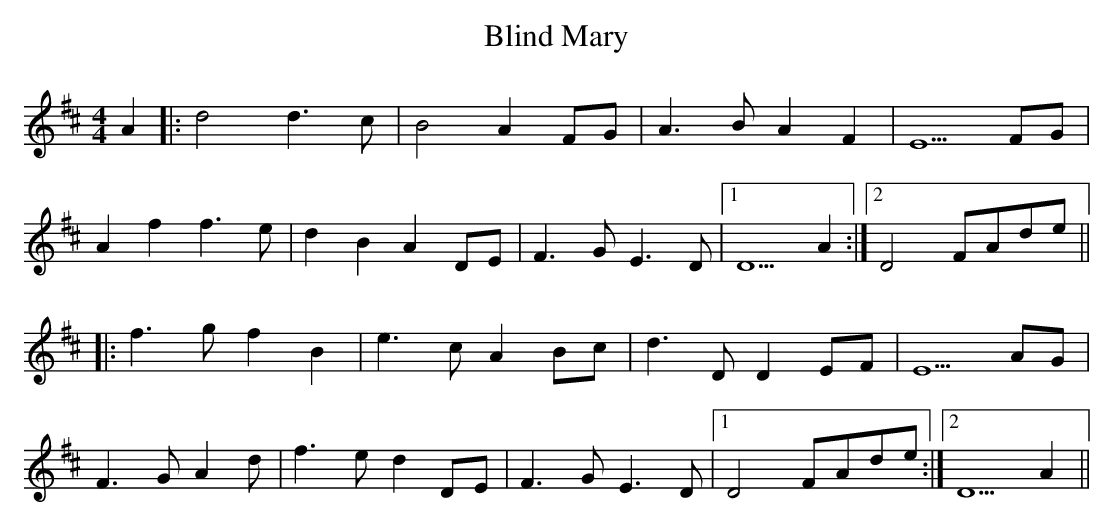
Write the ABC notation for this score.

X:1
T: Blind Mary
M: 4/4
L: 1/8
K: Dmaj
A2|:d4 d3c|B4A2 FG|A3BA2F2|E5 FG|
A2f2f3e|d2B2A2DE|F3GE3D|1 D5A2:|2 D4FAde||
|:f3gf2B2|e3cA2Bc|d3DD2EF|E5AG|
F3GA2d|f3ed2DE|F3GE3D|1 D4FAde:|2 D5A2||
